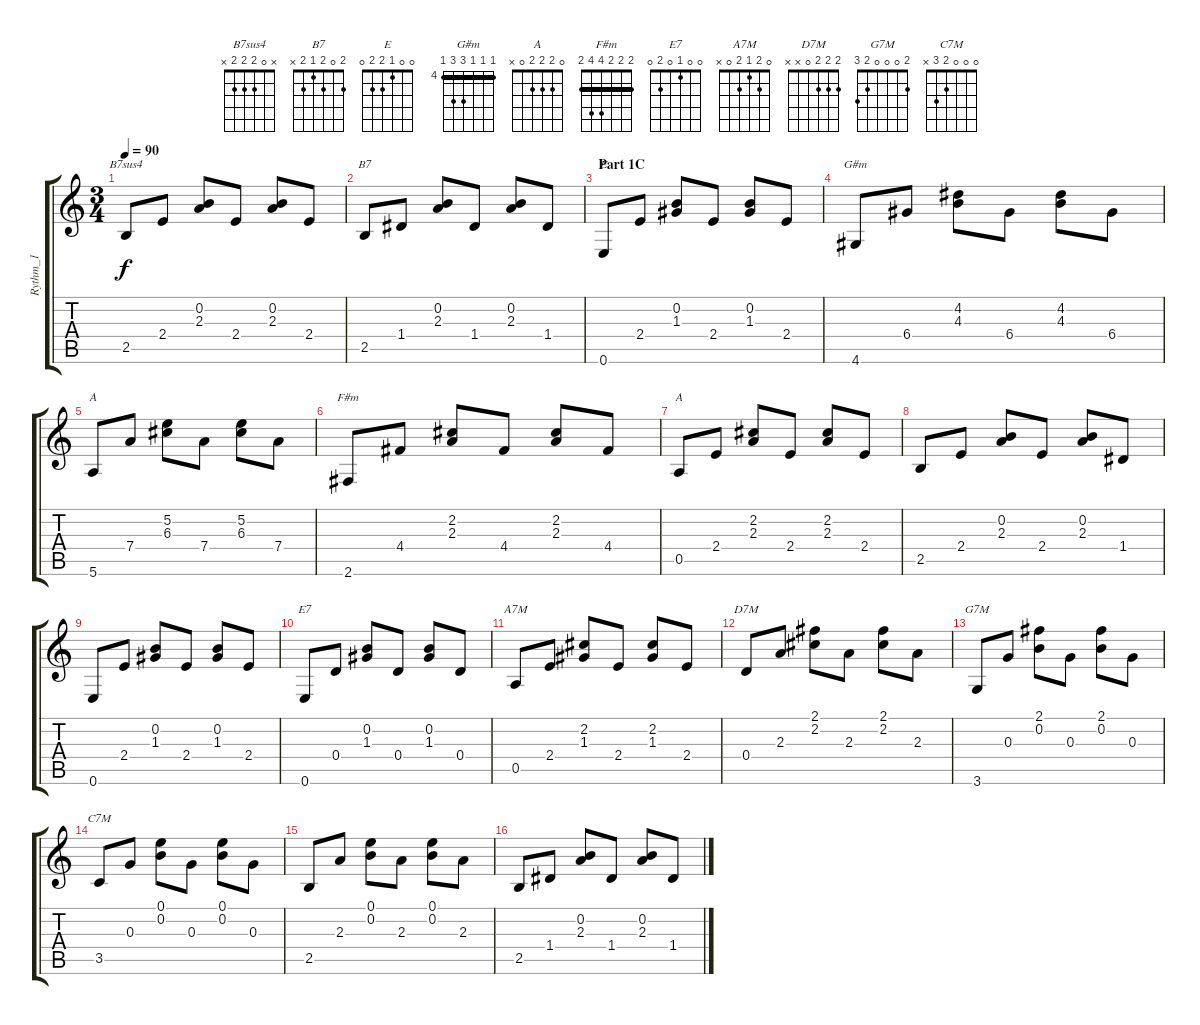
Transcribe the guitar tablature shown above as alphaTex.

\track ("Rythm_1" "Rythm_1") {instrument acousticguitarnylon}
\staff {score tabs}
\tuning (E4 B3 G3 D3 A2 E2) {hide}
\chord ("B7sus4" x 0 2 2 2 x)
\chord ("B7" 2 0 2 1 2 x)
\chord ("E" 0 0 1 2 2 0)
\chord ("G#m" 4 4 4 6 6 4) {firstfret 4 barre 4}
\chord ("A" 5 5 6 7 7 5) {firstfret 5 barre 5}
\chord ("F#m" 2 2 2 4 4 2) {barre 2}
\chord ("A" 0 2 2 2 0 x)
\chord ("E7" 0 0 1 0 2 0)
\chord ("A7M" 0 2 1 2 0 x)
\chord ("D7M" 2 2 2 0 x x)
\chord ("G7M" 2 0 0 0 2 3)
\chord ("C7M" 0 0 0 2 3 x)
\ts (3 4)
\tempo 90
\clef g2
\ks c
2.5.8{ch "B7sus4" dy f} 2.4.8 (0.2 2.3).8 2.4.8 (0.2 2.3).8 2.4.8 |
2.5.8{ch "B7"} 1.4.8 (0.2 2.3).8 1.4.8 (0.2 2.3).8 1.4.8 |
\section ("" "Part 1C")
0.6.8{ch "E"} 2.4.8 (0.2 1.3).8 2.4.8 (0.2 1.3).8 2.4.8 |
4.6.8{ch "G#m"} 6.4.8 (4.2 4.3).8 6.4.8 (4.2 4.3).8 6.4.8 |
5.6.8{ch "A"} 7.4.8 (5.2 6.3).8 7.4.8 (5.2 6.3).8 7.4.8 |
2.6.8{ch "F#m"} 4.4.8 (2.2 2.3).8 4.4.8 (2.2 2.3).8 4.4.8 |
0.5.8{ch "A"} 2.4.8 (2.2 2.3).8 2.4.8 (2.2 2.3).8 2.4.8 |
2.5.8 2.4.8 (0.2 2.3).8 2.4.8 (0.2 2.3).8 1.4.8 |
0.6.8 2.4.8 (0.2 1.3).8 2.4.8 (0.2 1.3).8 2.4.8 |
0.6.8{ch "E7"} 0.4.8 (0.2 1.3).8 0.4.8 (0.2 1.3).8 0.4.8 |
0.5.8{ch "A7M"} 2.4.8 (2.2 1.3).8 2.4.8 (2.2 1.3).8 2.4.8 |
0.4.8{ch "D7M"} 2.3.8 (2.1 2.2).8 2.3.8 (2.1 2.2).8 2.3.8 |
3.6.8{ch "G7M"} 0.3.8 (2.1 0.2).8 0.3.8 (2.1 0.2).8 0.3.8 |
3.5.8{ch "C7M"} 0.3.8 (0.1 0.2).8 0.3.8 (0.1 0.2).8 0.3.8 |
2.5.8 2.3.8 (0.1 0.2).8 2.3.8 (0.1 0.2).8 2.3.8 |
2.5.8 1.4.8 (0.2 2.3).8 1.4.8 (0.2 2.3).8 1.4.8
